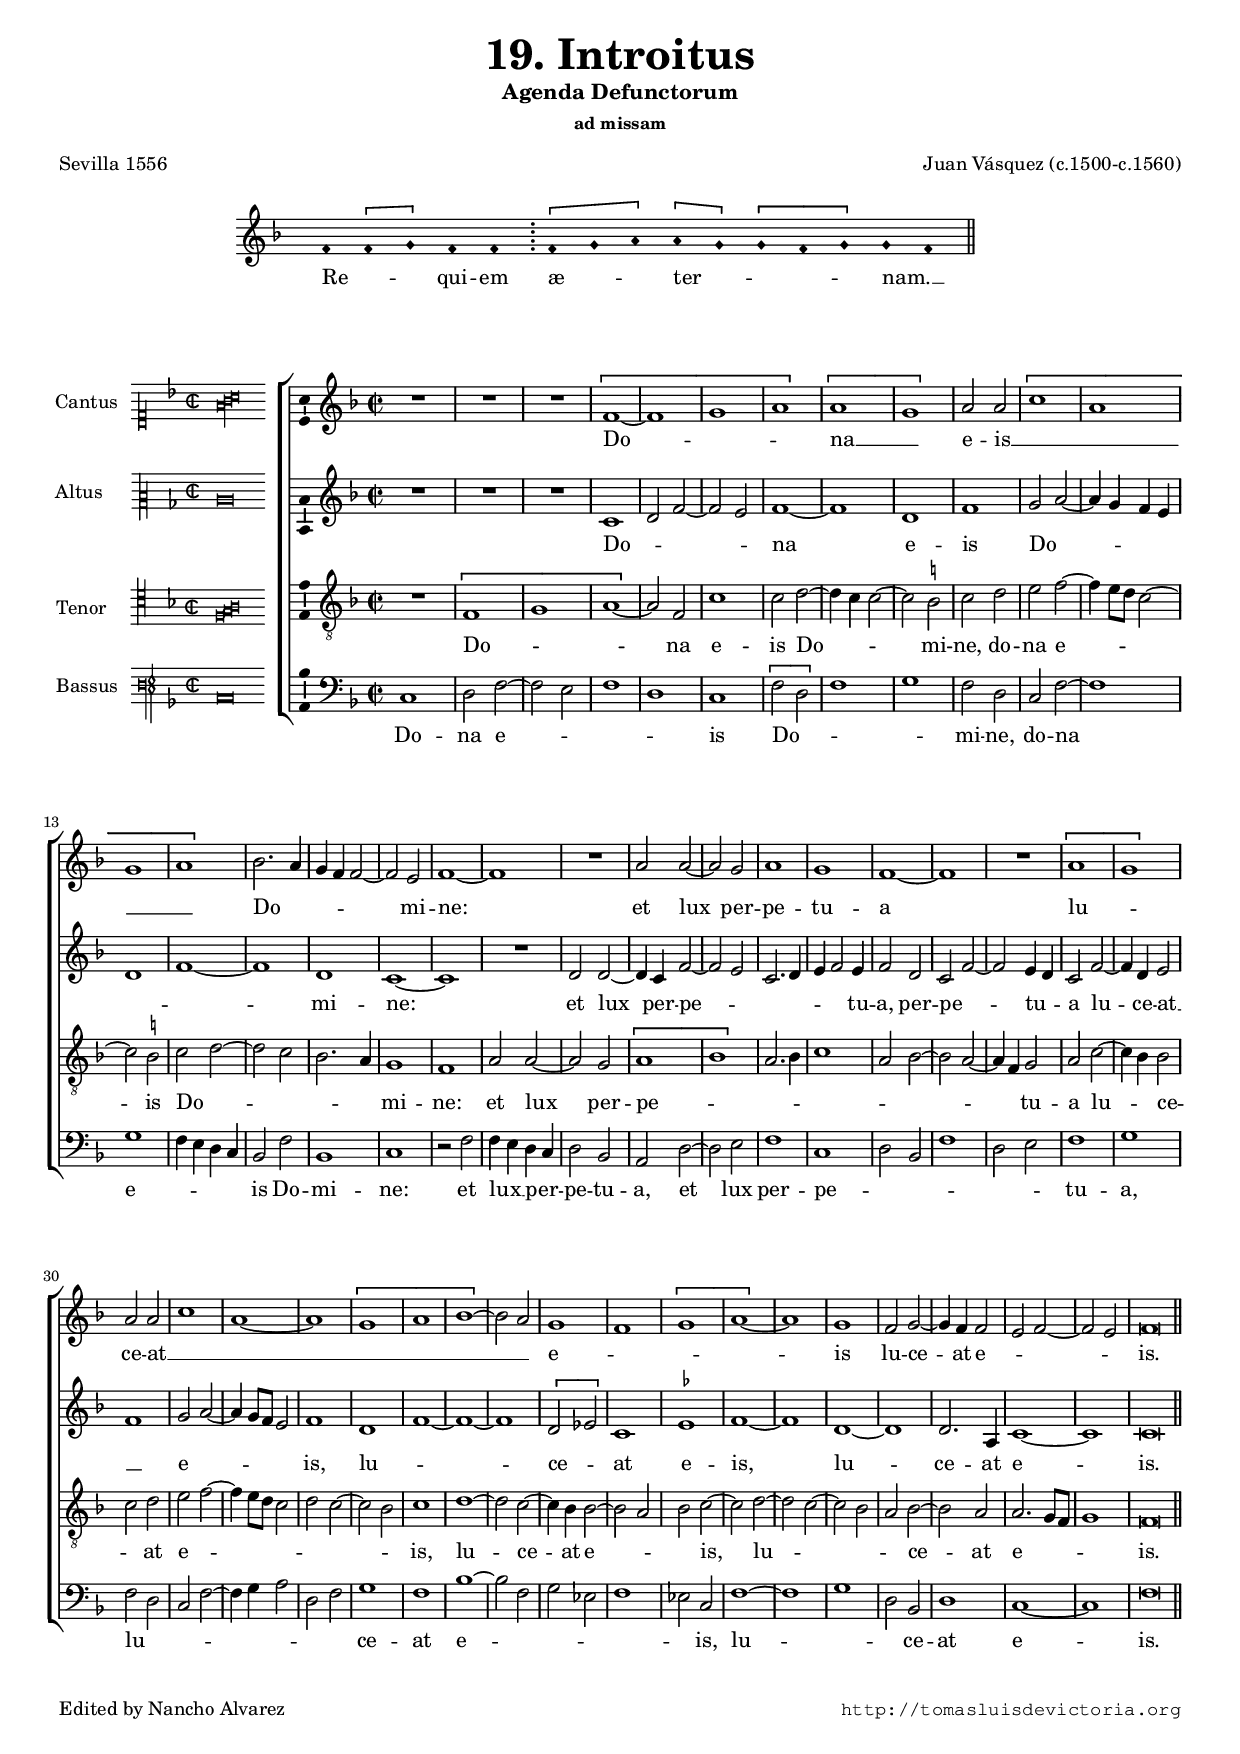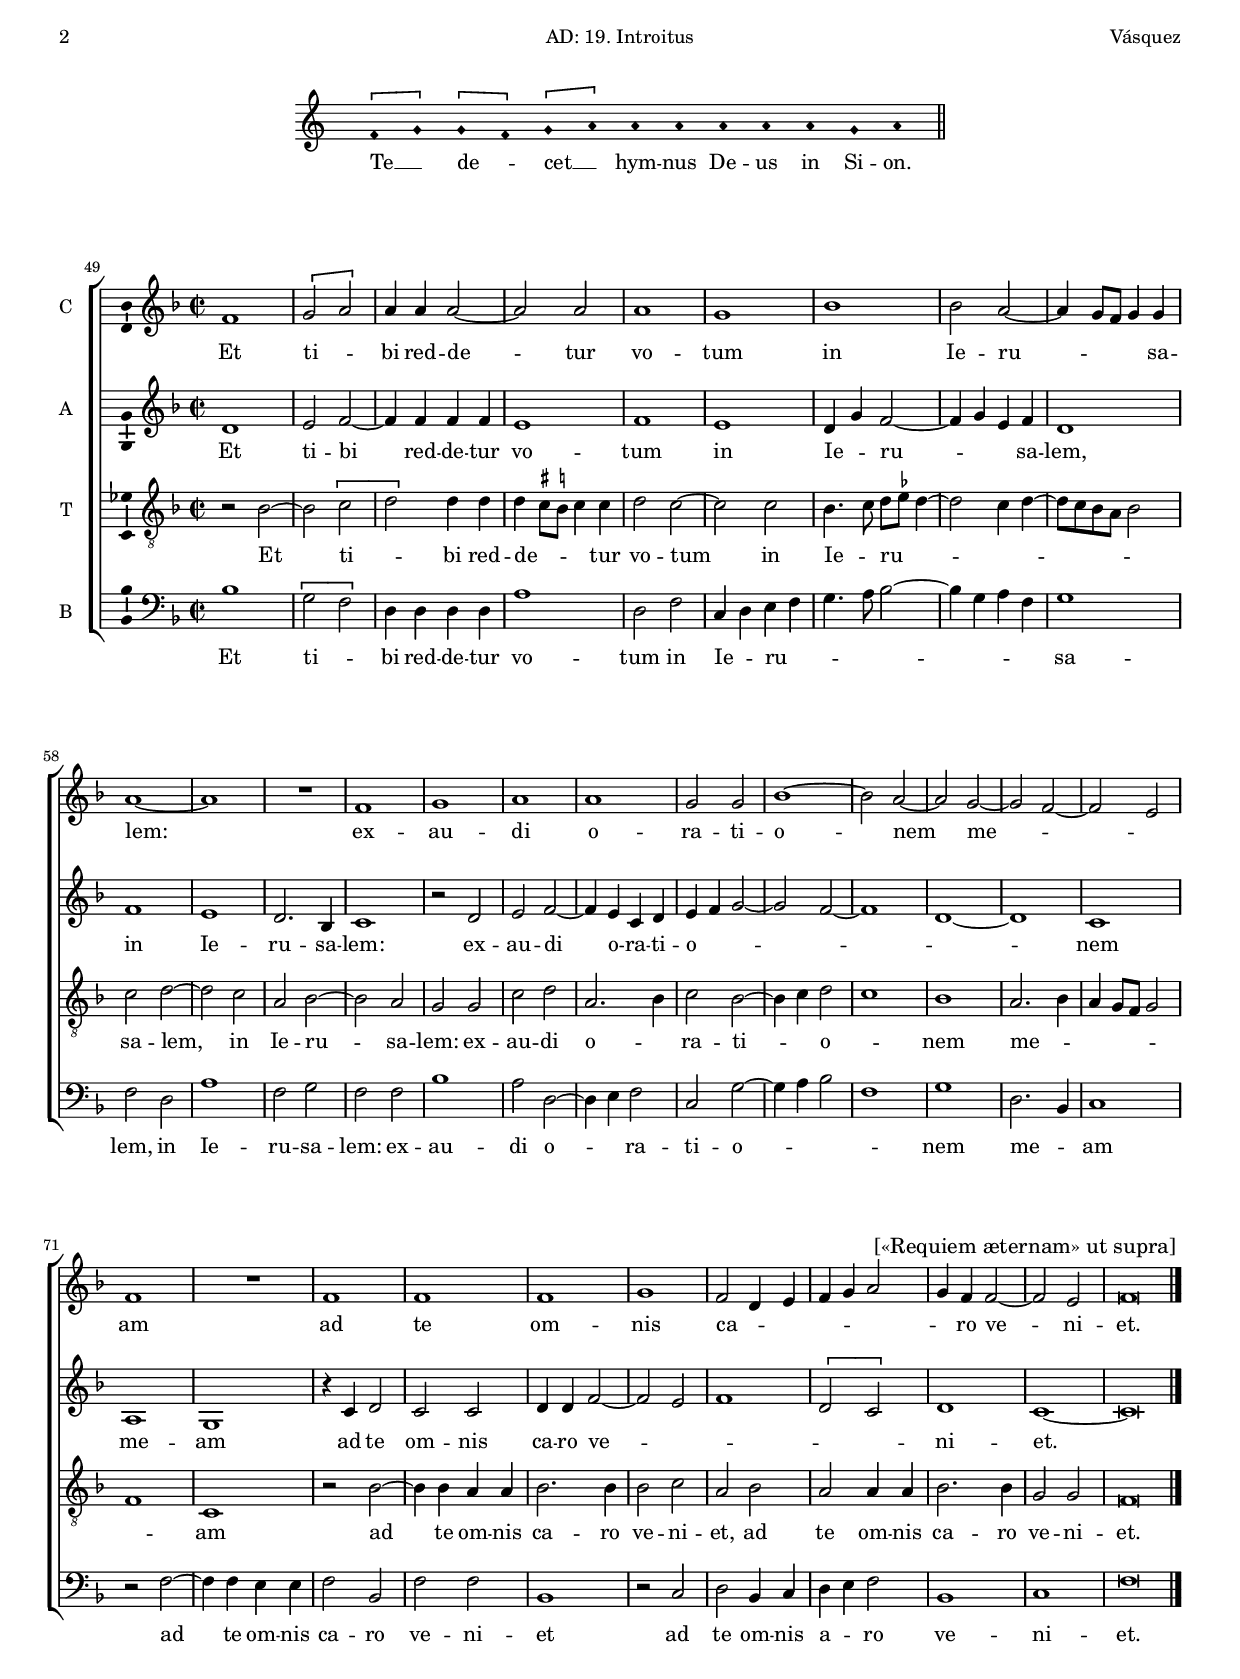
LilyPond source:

\version "2.18.0"

#(set-default-paper-size "a4")
#(set-global-staff-size 16.5)
#(ly:set-option 'point-and-click #f)
%mobile -s15.5 -i3.4 -ball

italicas=\override LyricText.font-shape = #'italic
rectas=\override LyricText.font-shape = #'upright
ss=\once \set suggestAccidentals = ##t
incipitwidth = 20
mtempo={\tempo 4 = 110}
mtempob={\tempo 4 = 55}

htitle="AD: 19. Introitus"
hcomposer="Vásquez"

\header {
	title=\markup{\fontsize #3 "19. Introitus"}
	subtitle="Agenda Defunctorum"
	subsubtitle=\markup{\column{"ad missam" " " }}
	composer="Juan Vásquez (c.1500-c.1560)"
        pdfauthor=\composer
	%opus="(-)"
	poet=\markup{"Sevilla 1556"}
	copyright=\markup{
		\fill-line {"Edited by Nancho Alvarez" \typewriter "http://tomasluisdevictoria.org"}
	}
%	tagline=""
}


\markup{\null \vspace #.4 }

\score {\transpose c c {
<<
         \new Voice = "canto" \relative c'{
         	 %\set Staff.instrumentName=""
                 \override Staff.TimeSignature.transparent = ##t
                 \override Stem.transparent = ##t
                 \set Score.timing = ##f
                 \override NoteHead.style = #'neomensural         
                 \clef "treble" 
                 \key f \major
                 f4 \[f g\] f f \bar ";"
                 \[f g a\] \[a g\] \[g f g\] g f
                 \bar "||"
         }
         \new Lyrics \lyricsto "canto" {
                Re -- _ _ qui -- em 
                æ -- _ _ ter -- _ _ _ _ nam. __ _
         }
>>
        }%transpose

\layout {
        \override LigatureBracket.padding = #1
        line-width=15.5\cm 
        indent=3\cm
        ragged-right = ##f
		%tablet line-width=13\cm
		%tablet indent=3\cm
}
}

%tablet \pageBreak

global={\key f \major \time 2/2 \skip 1*48
        \bar "||"
}


cantus=\relative c'{
	R1*3
	\[f1 ~
	f
	g
	a\]
	\[a
	g\]
	a2 a
	\[c1
	a
	g
	a\]
	bes2. a4
	g f f2 ~
	f e
	f1 ~
	f
	R1
	a2 a ~
	a g
	a1
	g
	f ~
	f
	R1
	\[a
	g\]
	a2 a
	c1
	a ~
	a
	\[g 
	a
	bes ~ \]
	bes2 a
	g1
	f
	\[g1
	a ~ \]
	a
	g1
	f2 g ~
	g4 f f2
	e f ~
	f e
	f\breve*1/2
}

altus=\relative c'{
	R1*3
	c1
	d2 f ~
	f e
	f1 ~
	f
	d
	f
	g2 a ~
	a4 g f e
	d1
	f ~
	f
	d
	c ~
	c
	R1
	d2 d ~
	d4 c f2 ~
	f e
	c2. d4
	e4 f2 e4
	f2 d 
	c f ~
	f e4 d
	c2 f ~
	f4 d e2
	f1
	g2 a ~
	a4 g8 f e2
	f1
	d1
	f ~
	f ~
	f
	\[d2 ees\]
	c1
	\ss ees
	f1 ~
	f
	d1 ~
	d
	d2. a4
	c1 ~
	c
	c\breve*1/2
}

tenor=\relative c{
	R1
	\[f1 
	g
	a ~ \]
	a2 f
	c'1
	c2 d ~
	d4 c c2 ~
	c \ss b
	c2 d
	e f ~
	f4 e8 d c2 ~
	c \ss b
	c2 d ~
	d c
	bes2. a4
	g1
	f
	a2 a ~
	a g
	\[a1
	bes\]
	a2. bes4
	c1
	a2 bes ~
	bes a ~
	a4 f g2
	a c ~
	c4 bes bes2
	c2 d
	e f ~
	f4 e8 d c2 % SR \ss cis
	d c ~
	c2 bes % SR \ss b
	c1
	d1 ~
	d2 c ~
	c4 bes bes2 ~
	bes2 a
	bes c ~
	c d ~
	d c ~
	c bes
	a bes ~
	bes a
	a2. g8 f
	g1
	f\breve*1/2
}

bassus=\relative c{
	c1
	d2 f ~
	f e
	f1
	d
	c
	\[f2 d\]
	f1
	g
	f2 d
	c f ~
	f1
	g
	f4 e d c
	bes2 f'
	bes,1
	c
	r2 f
	f4 e d c % SR \ss cis
	d2 bes
	a d ~
	d e
	f1
	c
	d2 bes
	f'1
	d2 e
	f1
	g
	f2 d
	c f ~
	f4 g a2
	d, f
	g1
	f
	bes ~
	bes2 f
	g ees
	f1
	ees2 c
	f1 ~
	f
	g
	d2 bes
	d1
	c ~
	c
	f\breve*1/2
}

textocantus=\lyricmode{
Do -- _ _ na __ _ e -- is __ _ _ _ _ 
Do -- _ _ _ _ mi -- ne:
et lux per -- pe -- tu -- a
lu -- _ ce -- at __ _ _ _ _ _ _ 
e -- _ _ _ is
lu -- ce -- at e -- _ _ _ is.
}

textoaltus=\lyricmode{
Do -- _ _ _ na e -- is
Do -- _ _ _ _ _ _ mi -- ne:
et lux per -- pe -- _ _ _ _ _ tu -- a,
per -- pe -- _ tu -- _ a
lu -- ce -- at __ _ e -- _ _ _ _ is,
lu -- _ ce -- _ at e -- is,
lu -- ce -- at e -- is.
}

textotenor=\lyricmode{
Do -- _ _ na e -- is Do -- _ _ mi -- ne,
do -- na e -- _ _ _ is Do -- _ _ _ _ mi -- ne:
et lux per -- pe -- _ _ _ _ _ _ _ _ tu -- a
lu -- _ ce -- _ at e -- _ _ _ _ _ _ _ is,
lu -- ce -- at e -- _ _ is,
lu -- _ _ _ ce -- at e -- _ _ _ is.
}

textobassus=\lyricmode{
Do -- na e -- _ _ _ is Do -- _ _ _ mi -- ne,
do -- na e -- _ _ _ _ is Do -- mi -- ne:
et lux __ _ per -- _ pe -- tu -- a,
et lux per -- pe -- _ _ _ _ _ tu -- a,
lu -- _ _ _ _ _ _ _ ce -- at
e -- _ _ _ _ _ is,
lu -- _ _ ce -- at e -- is.
}


incipitcantus=\markup{
	\score{
		{ 
		\set Staff.instrumentName="Cantus  "
		\override NoteHead.style = #'neomensural
		\override Staff.TimeSignature.style = #'neomensural
		\cadenzaOn 
		\clef "petrucci-c1"
		\key f \major
		\time 2/2
                \[f'\longa g'\breve a'\]
		} 

\layout {
       \context {\Voice
               \remove Ligature_bracket_engraver
               \consists Mensural_ligature_engraver
       }
       line-width=\incipitwidth
       indent = 0
}
	}
}

incipitaltus=\markup{
	\score{
		{ 
		\set Staff.instrumentName="Altus     "
		\override NoteHead.style = #'neomensural 
		\override Staff.TimeSignature.style = #'neomensural
		\cadenzaOn 
		\clef "petrucci-c2"
		\key f \major
		\time 2/2
                c'\breve \hideNotes d'1 f'\breve
		} 
	\layout { line-width=\incipitwidth indent = 0 }
	}
}


incipittenor=\markup{
	\score{
		{ 
		\set Staff.instrumentName="Tenor    "
		\override NoteHead.style = #'neomensural 
		\override Staff.TimeSignature.style = #'neomensural
		\cadenzaOn 
		\clef "petrucci-c4"
		\key f \major
		\time 2/2
                \[f\breve g\breve a\breve \] % puntillo al final
		} 
\layout {
       \context {\Voice
               \remove Ligature_bracket_engraver
               \consists Mensural_ligature_engraver
       }
       line-width=\incipitwidth
       indent = 0
}
	}
}

incipitbassus=\markup{
	\score{
		{ 
		\set Staff.instrumentName="Bassus  "
		\override NoteHead.style = #'neomensural
		\override Staff.TimeSignature.style = #'neomensural
		\cadenzaOn 
		\clef "petrucci-f3"
		\key f \major
		\time 2/2
                c\breve \hideNotes d1 f\breve
		} 
	\layout { line-width=\incipitwidth indent = 0 }
	}
}

%\layout {
%       \context {\Voice
%               \remove Ligature_bracket_engraver
%               \consists Mensural_ligature_engraver
%       }
%       line-width=\incipitwidth
%       indent = 0
%}

\score {\transpose c' c'{
\new ChoirStaff<<

	\new Staff <<\global
	\new Voice="v1" {
		\set Staff.instrumentName=\incipitcantus
		\clef "treble"
		\cantus }
	\new Lyrics \lyricsto "v1" {\textocantus }
	>>

	\new Staff <<\global
	\new Voice="v2" {
		\set Staff.instrumentName=\incipitaltus
		\clef "treble"
		\altus }
	\new Lyrics \lyricsto "v2" {\textoaltus }
	>>
	
	\new Staff <<\global
	\new Voice="v3" {
		\set Staff.instrumentName=\incipittenor
		\clef "G_8"
		\tenor }
	\new Lyrics \lyricsto "v3" {\textotenor }
	>>

	\new Staff <<\global
	\new Voice="v4" {
		\set Staff.instrumentName=\incipitbassus
		\clef "bass"
		\bassus }
	\new Lyrics \lyricsto "v4" {\textobassus }
	>>
	
>>

	} % transpose

\layout{ 
	\context {\Lyrics 
		\override VerticalAxisGroup.staff-affinity = #UP
		\override VerticalAxisGroup.nonstaff-relatedstaff-spacing =
			#'((basic-distance . 0) (minimum-distance . 0) (padding . 1))
		\override LyricText.font-size = #1.2
		\override LyricHyphen.minimum-distance = #0.5
	}
	\context {\Score 
		tempoHideNote = ##t
		\override BarNumber.padding = #2 
	}
	\context {\Voice 
		%melismaBusyProperties = #'()
		%autoBeaming = ##f
	}
	\context {\Staff 
                %\RemoveEmptyStaves
                %\override VerticalAxisGroup.remove-first = ##t
		\override VerticalAxisGroup.staff-staff-spacing =
			#'((basic-distance . 11) (minimum-distance . 0) (padding . 1))
		\consists Ambitus_engraver 
		\override LigatureBracket.padding = #1
	}
}

%\midi { \mtempo }

}


%tablet \pageBreak

\score {\transpose c c {
<<
         \new Voice = "canto" \relative c'{
         	 %\set Staff.instrumentName=""
                 \override Staff.TimeSignature.transparent = ##t
                 \override Stem.transparent = ##t
                 \set Score.timing = ##f
                 \override NoteHead.style = #'neomensural         
                 \clef "treble" 
                 \key c \major
                 \[f4 g\] \[g f\] \[g a\] a a a a a g a
                 \bar "||"
         }
         \new Lyrics \lyricsto "canto" {
                Te __ _ de -- _ cet __ _ hym -- nus De -- us in Si -- on.
         }
>>
        }%transpose

\layout {
        \override LigatureBracket.padding = #1
        line-width=15.0\cm 
        indent=4\cm
        ragged-right = ##f
		%tablet line-width=13\cm
		%tablet indent=4\cm
}
}

%tablet \pageBreak

global={
  \set Score.currentBarNumber=49 \bar ""
  \key f \major \time 2/2 \skip 1*33
	\bar "|."
}


cantus=\relative c'{
         f1
         \[g2 a\]
         a4 a a2 ~
         a a
         a1
         g
         bes
         bes2 a ~
         a4 g8 f g4 g
         a1 ~
         a
         R1
         f1
         g
         a a
         g2 g
         bes1 ~
         bes2 a ~
         a g ~
         g f ~
         f e
         f1
         R1
         f1
         f
         f
         g
         f2 d4 e
         f g a2
         g4 f f2 ~
         f e
         f\breve*1/2
         \override Score.RehearsalMark.self-alignment-X = #right
         \mark \markup{\smaller "[«Requiem æternam» ut supra]"}
}

altus=\relative c'{
	d1
	e2 f ~
	f4 f f f
	e1
	f
	e
	d4 g f2 ~
	f4 g e f
	d1
	f
	e
	d2. bes4
	c1
	r2 d
	e f ~
	f4 e c d
	e f g2 ~
	g f ~
	f1
	d ~
	d
	c
	a
	g
	r4 c d2
	c c
	d4 d f2 ~
	f e
	f1
	\[d2 c\]
	d1
	c ~
	c\breve*1/2
}

tenor=\relative c'{
	r2 bes ~
	bes \[c
	d\] d4 d
	d \ss cis8 \ss b cis4 cis
	d2 c ~
	c c
	bes4. c8 d \ss ees d4 ~
	d2 c4 d ~
	d8 c bes a
	bes2
	c d ~
	d c
	a2 bes ~
	bes a
	g g
	c d
	a2. bes4
	c2 bes ~
	bes4 c d2
	c1
	bes
	a2. bes4
	a4 g8 f g2
	f1
	c
	r2 bes' ~
	bes4 bes a a
	bes2. bes4
	bes2 c
	a2 bes
	a a4 a
	bes2. bes4
	g2 g
	f\breve*1/2
}

bassus=\relative c'{
	bes1
	\[g2 f\]
	d4 d d d
	a'1
	d,2 f
	c4 d e f
	g4. a8 bes2 ~
	bes4 g a f
	g1
	f2 d
	a'1
	f2 g
	f f
	bes1
	a2 d, ~
	d4 e f2
	c2 g' ~
	g4 a bes2
	f1
	g
	d2. bes4
	c1
	r2 f ~
	f4 f e e
	f2 bes,
	f' f
	bes,1
	r2 c
	d2 bes4 c
	d e f2
	bes,1
	c
	f\breve*1/2
}

textocantus=\lyricmode{
Et ti -- _ bi red -- de -- tur vo -- tum
in Ie -- ru -- _ _ _ sa -- lem:
ex -- au -- di o -- ra -- ti -- o -- nem me -- _ _ am
ad te om -- nis ca -- _ _ _ _ _ _ ro ve -- ni -- et.
}

textoaltus=\lyricmode{
Et ti -- bi red -- de -- tur vo -- tum
in Ie -- _ ru -- _ _ sa -- lem,
in Ie -- ru -- sa -- lem:
ex -- au -- di o -- ra -- ti -- o -- _ _ _ _ nem me -- am
ad te om -- nis ca -- ro ve -- _ _ _ _ ni -- et.
}

textotenor=\lyricmode{
Et ti -- _ bi red -- de -- _ _ _ tur vo -- tum in Ie -- _ ru -- _ _ _ _ _ _ _ _ sa -- lem,
in Ie -- ru -- sa -- lem:
ex -- au -- di o -- _ ra -- ti -- _ o -- _ nem
me -- _ _ _ _ _ _ am
ad te om -- nis ca -- ro ve -- ni -- et,
ad te om -- nis ca -- ro ve -- ni -- et.
}

textobassus=\lyricmode{
Et ti -- _ bi red -- de -- tur vo -- tum in Ie -- _ ru -- _ _ _ _ _ _ _ sa -- lem,
in Ie -- ru -- sa -- lem:
ex -- au -- di o -- _ ra -- ti -- o -- _ _ _ nem me -- _ am
ad te om -- nis ca -- ro ve -- ni -- et
ad te om -- nis a -- _ ro
ve -- ni -- et.
}


\score {\transpose c' c'{
\new ChoirStaff<<

	\new Staff <<\global
	\new Voice="v1" {
		\set Staff.instrumentName="C"
		\clef "treble"
		\cantus }
	\new Lyrics \lyricsto "v1" {\textocantus }
	>>

	\new Staff <<\global
	\new Voice="v2" {
		\set Staff.instrumentName="A"
		\clef "treble"
		\altus }
	\new Lyrics \lyricsto "v2" {\textoaltus }
	>>
	
	\new Staff <<\global
	\new Voice="v3" {
		\set Staff.instrumentName="T"
		\clef "G_8"
		\tenor }
	\new Lyrics \lyricsto "v3" {\textotenor }
	>>

	\new Staff <<\global
	\new Voice="v4" {
		\set Staff.instrumentName="B"
		\clef "bass"
		\bassus }
	\new Lyrics \lyricsto "v4" {\textobassus }
	>>
	
>>

	} % transpose

\layout{ 
        indent = 0.7\cm
	\context {\Lyrics 
		\override VerticalAxisGroup.staff-affinity = #UP
		\override VerticalAxisGroup.nonstaff-relatedstaff-spacing =
			#'((basic-distance . 0) (minimum-distance . 0) (padding . 1))
		\override LyricText.font-size = #1.2
		\override LyricHyphen.minimum-distance = #0.5
	}
	\context {\Score 
		tempoHideNote = ##t
		\override BarNumber.padding = #2 
	}
	\context {\Voice 
		%melismaBusyProperties = #'()
		%autoBeaming = ##f
	}
	\context {\Staff 
                %\RemoveEmptyStaves
                %\override VerticalAxisGroup.remove-first = ##t
		\override VerticalAxisGroup.staff-staff-spacing =
			#'((basic-distance . 11) (minimum-distance . 0) (padding . 1))
		\consists Ambitus_engraver 
		\override LigatureBracket.padding = #1
	}
}

%\midi { \mtempo }

}



\paper{
	%first-page-number = #50
	evenHeaderMarkup=\markup  \fill-line { \fromproperty #'page:page-number-string \htitle \hcomposer }
	oddHeaderMarkup= \markup  \fill-line { \on-the-fly #not-first-page \hcomposer \on-the-fly #not-first-page \htitle \on-the-fly #not-first-page \fromproperty #'page:page-number-string }
	%system-count=20
	%page-count = 8
	ragged-last-bottom = ##f
	indent=3.9\cm
	system-system-spacing =
	#'((basic-distance . 20) (minimum-distance . 0) (padding . 5))
	top-system-spacing = % header
	#'((basic-distance . 10) (minimum-distance . 0) (padding . 0))
	last-bottom-spacing = % footer
	#'((basic-distance . 14) (minimum-distance . 0) (padding . 0))
	markup-system-spacing.padding = #1.5
	score-system-spacing =
	#'((basic-distance . 20) (minimum-distance . 0) (padding . 0))
}
